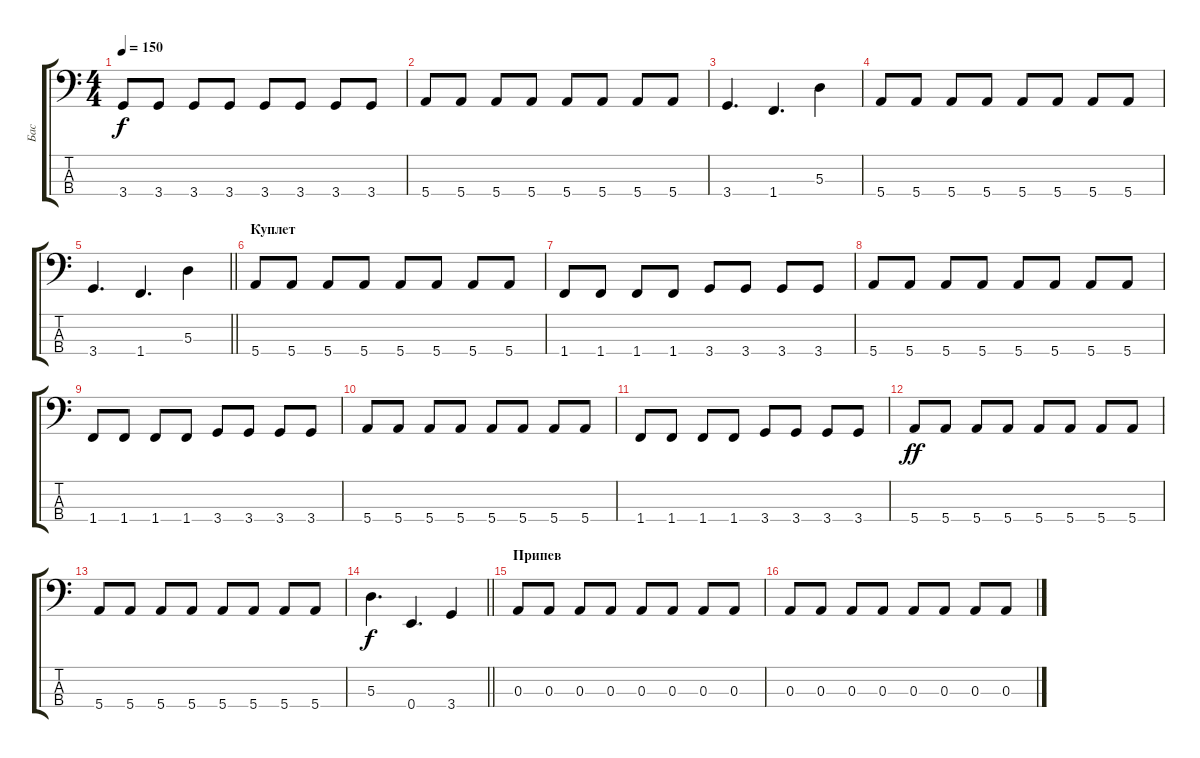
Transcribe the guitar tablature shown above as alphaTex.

\track ("Бас" "Бас") {instrument electricbassfinger}
\staff {score tabs}
\tuning (G2 D2 A1 E1) {hide}
\ts (4 4)
\tempo 150
\clef f4
\ks c
3.4.8{dy f} 3.4.8 3.4.8 3.4.8 3.4.8 3.4.8 3.4.8 3.4.8 |
5.4.8 5.4.8 5.4.8 5.4.8 5.4.8 5.4.8 5.4.8 5.4.8 |
3.4.4{d} 1.4.4{d} 5.3.4 |
5.4.8 5.4.8 5.4.8 5.4.8 5.4.8 5.4.8 5.4.8 5.4.8 |
\barLineRight lightlight
3.4.4{d} 1.4.4{d} 5.3.4 |
\section ("" "Куплет")
5.4.8 5.4.8 5.4.8 5.4.8 5.4.8 5.4.8 5.4.8 5.4.8 |
1.4.8 1.4.8 1.4.8 1.4.8 3.4.8 3.4.8 3.4.8 3.4.8 |
5.4.8 5.4.8 5.4.8 5.4.8 5.4.8 5.4.8 5.4.8 5.4.8 |
1.4.8 1.4.8 1.4.8 1.4.8 3.4.8 3.4.8 3.4.8 3.4.8 |
5.4.8 5.4.8 5.4.8 5.4.8 5.4.8 5.4.8 5.4.8 5.4.8 |
1.4.8 1.4.8 1.4.8 1.4.8 3.4.8 3.4.8 3.4.8 3.4.8 |
5.4.8{dy ff} 5.4.8 5.4.8 5.4.8 5.4.8 5.4.8 5.4.8 5.4.8 |
5.4.8 5.4.8 5.4.8 5.4.8 5.4.8 5.4.8 5.4.8 5.4.8 |
\barLineRight lightlight
5.3.4{d dy f} 0.4.4{d} 3.4.4 |
\section ("" "Припев")
0.3.8 0.3.8 0.3.8 0.3.8 0.3.8 0.3.8 0.3.8 0.3.8 |
0.3.8 0.3.8 0.3.8 0.3.8 0.3.8 0.3.8 0.3.8 0.3.8
